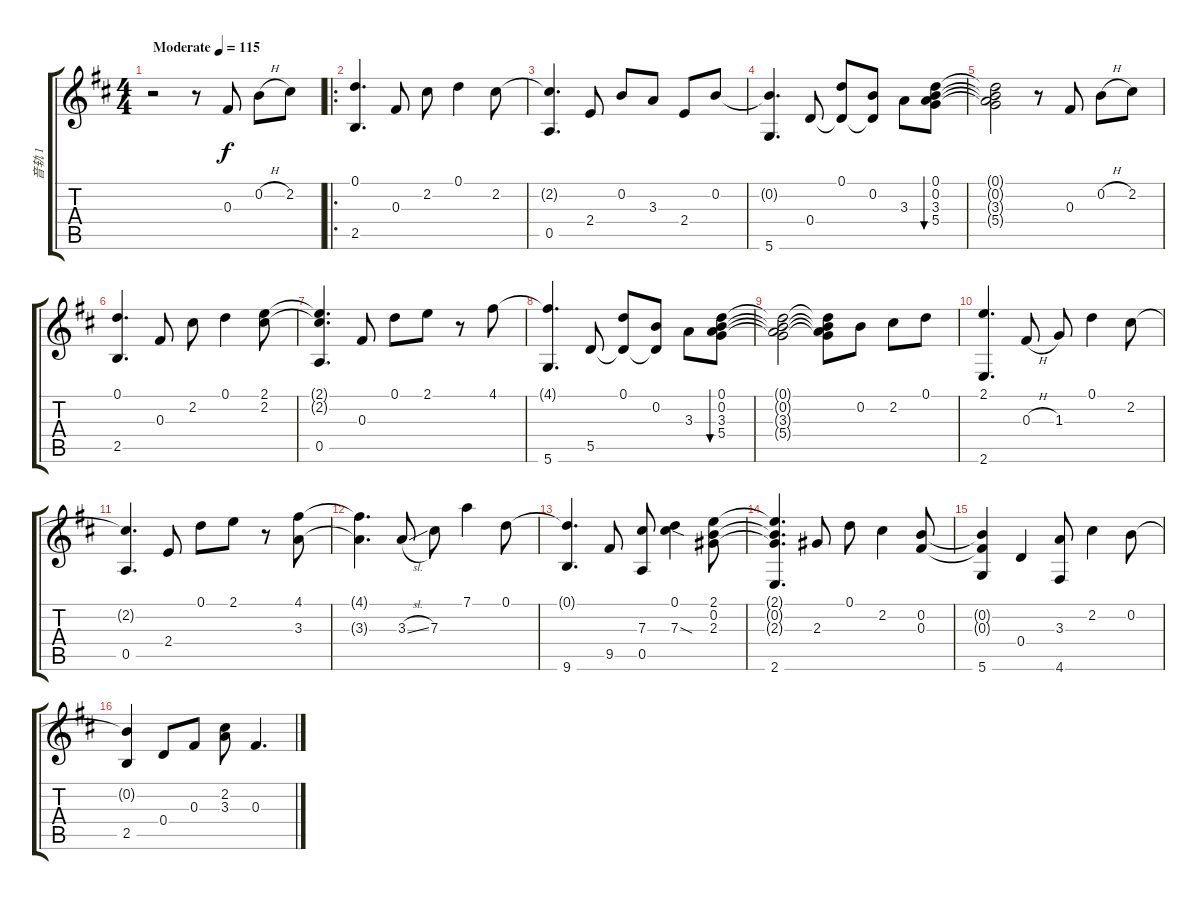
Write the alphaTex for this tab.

\track ("音轨 1" "音轨 1") {instrument acousticguitarsteel}
\staff {score tabs}
\tuning (D4 B3 Gb3 D3 A2 D2) {hide}
\ts (4 4)
\tempo (115 "Moderate")
\clef g2
\ks d
r.2{dy f instrument acousticguitarsteel} r.8 0.3.8 0.2{h}.8 2.2.8 |
\ro
(0.1 2.5).4{d} 0.3.8 2.2.8 0.1.4 2.2.8 |
(2.2{t} 0.5).4{d} 2.4.8 0.2.8 3.3.8 2.4.8 0.2.8 |
(0.2{t} 5.6).4{d} 0.4.8 (0.1 0.4{t}).8 (0.2 0.4{t}).8 3.3.8 (0.1 0.2 3.3 5.4).8{bu 480} |
(0.1{t} 0.2{t} 3.3{t} 5.4{t}).2 r.8 0.3.8 0.2{h}.8 2.2.8 |
(0.1 2.5).4{d} 0.3.8 2.2.8 0.1.4 (2.1 2.2).8 |
(2.1{t} 2.2{t} 0.5).4{d} 0.3.8 0.1.8 2.1.8 r.8 4.1.8 |
(4.1{t} 5.6).4{d} 5.5.8 (0.1 5.5{t}).8 (0.2 5.5{t}).8 3.3.8 (0.1 0.2 3.3 5.4).8{bu 480} |
(0.1{t} 0.2{t} 3.3{t} 5.4{t}).2 (0.1{t} 0.2{t} 3.3{t} 5.4{t}).8 0.2.8 2.2.8 0.1.8 |
(2.1 2.6).4{d} 0.3{h}.8 1.3.8 0.1.4 2.2.8 |
(2.2{t} 0.5).4{d} 2.4.8 0.1.8 2.1.8 r.8 (4.1 3.3).8 |
(4.1{t} 3.3{t}).4{d} 3.3{sl}.8 7.3.8 7.1.4 0.1.8 |
(0.1{t} 9.6).4{d} 9.5.8 (7.3 0.5).8 (0.1 7.3{sod}).4 (2.1 0.2 2.3).8 |
(2.1{t} 0.2{t} 2.3{t} 2.6).4{d} 2.3.8 0.1.8 2.2.4 (0.2 0.3).8 |
(0.2{t} 0.3{t} 5.6).4 0.4.4 (3.3 4.6).8 2.2.4 0.2.8 |
(0.2{t} 2.5).4 0.4.8 0.3.8 (2.2 3.3).8 0.3.4{d}
